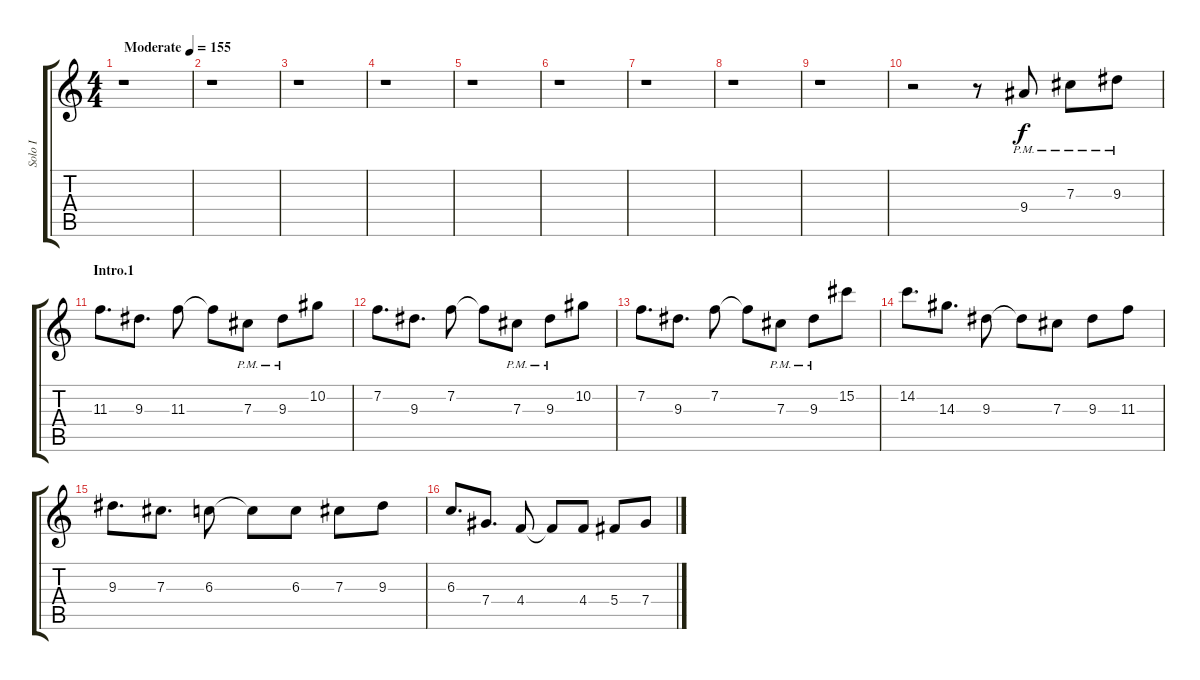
\track ("Solo I" "Solo I") {instrument distortionguitar}
\staff {score tabs}
\tuning (Eb4 Bb3 Gb3 Db3 Ab2 Eb2) {hide}
\ts (4 4)
\tempo (155 "Moderate")
\clef g2
\ks c
r.1{dy f instrument distortionguitar} |
r.1 |
r.1 |
r.1 |
r.1 |
r.1 |
r.1 |
r.1 |
r.1 |
r.2 r.8 9.4{pm}.8 7.3{pm}.8 9.3{pm}.8 |
\section ("" "Intro.1")
11.3.8{d} 9.3.8{d} 11.3.8 11.3{t}.8 7.3{pm}.8 9.3{pm}.8 10.2.8 |
7.2.8{d} 9.3.8{d} 7.2.8 7.2{t}.8 7.3{pm}.8 9.3{pm}.8 10.2.8 |
7.2.8{d} 9.3.8{d} 7.2.8 7.2{t}.8 7.3{pm}.8 9.3{pm}.8 15.2.8 |
14.2.8{d} 14.3.8{d} 9.3.8 9.3{t}.8 7.3.8 9.3.8 11.3.8 |
9.3.8{d} 7.3.8{d} 6.3.8 6.3{t}.8 6.3.8 7.3.8 9.3.8 |
6.3.8{d} 7.4.8{d} 4.4.8 4.4{t}.8 4.4.8 5.4.8 7.4.8
